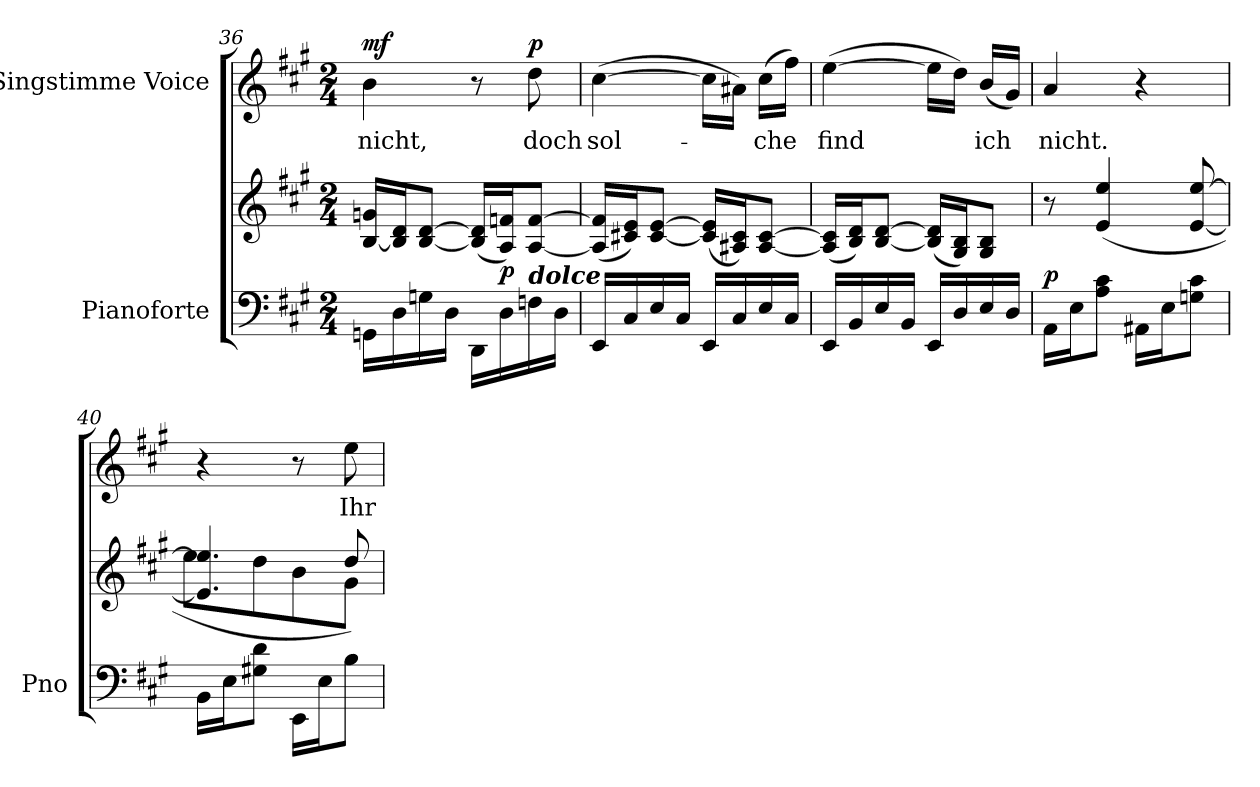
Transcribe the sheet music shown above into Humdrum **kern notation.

**kern	**kern	**dynam	**kern	**text	**dynam
*part2	*part2	*part2	*part1	*part1	*part1
*staff3	*staff2	*staff2/3	*staff1	*staff1	*staff1
*I"Pianoforte	*	*	*I"Singstimme Voice	*	*
*I'Pno	*	*	*	*	*
*clefF4	*clefG2	*	*clefG2	*	*
*k[f#c#g#]	*k[f#c#g#]	*	*k[f#c#g#]	*	*
*M2/4	*M2/4	*	*M2/4	*	*
=36	=36	=36	=36	=36	=36
!	!	!	!	!LO:LY:b	!LO:DY:a
16GGn\LL	[16B/ 16gn/LL	.	4b\	nicht,	mf
16D\	16B/] 16d/J	.	.	.	.
16Gn\	[8B/ [8d/J	.	.	.	.
16D\JJ	.	.	.	.	.
16DD\LL	(<16B/] 16d/]LL	.	8r	.	.
!	!	!LO:DY:a=2	!	!	!
16D\	16A/ 16fn/J)	p	.	.	.
!LO:TX:a:Bi:t=dolce	!	!	!	!	!
!	!	!	!	!LO:LY:b	!LO:DY:a
16Fn\	[8A/ [8f/J	.	8dd\	doch	p
16D\JJ	.	.	.	.	.
!!LO:LB:g=z
=37	=37	=37	=37	=37	=37
!	!	!	!	!LO:LY:b	!
16EE/LL	(<16A/] 16fn/]LL	.	(>[4cc#\	sol-	.
16C#/	16c#X/ 16e/J)	.	.	.	.
16E/	[8c#/ [8e/J	.	.	.	.
16C#/JJ	.	.	.	.	.
16EE/LL	(<16c#/] 16e/]LL	.	16cc#\LL]	.	.
16C#/	16A#X/ 16c#/J)	.	16a#X\JJ)	.	.
!	!	!	!	!LO:LY:b	!
16E/	[8A#/ [8c#/J	.	(>16cc#\LL	-che	.
16C#/JJ	.	.	16ff#\JJ)	.	.
=38	=38	=38	=38	=38	=38
!	!	!	!	!LO:LY:b	!
16EE/LL	(<16A#/] 16c#/]LL	.	(>[4ee\	find	.
16BB/	16B/ 16d/J)	.	.	.	.
16E/	[8B/ [8d/J	.	.	.	.
16BB/JJ	.	.	.	.	.
16EE/LL	(<16B/] 16d/]LL	.	16ee\LL]	.	.
16D/	16G#/ 16B/J)	.	16dd\JJ)	.	.
!	!	!	!	!LO:LY:b	!
16E/	8G#/ 8B/J	.	(<16b/LL	ich	.
16D/JJ	.	.	16g#/JJ)	.	.
=39	=39	=39	=39	=39	=39
!	!	!LO:DY:a=2	!	!LO:LY:b	!
16AA\LL	8r	p	4a/	nicht.	.
16E\J	.	.	.	.	.
8A\ 8c#\J	(>4e/ 4ee/	.	.	.	.
16AA#X\LL	.	.	4r	.	.
16E\J	.	.	.	.	.
8Gn\ 8c#\J	[8e/ [8ee/	.	.	.	.
=40	=40	=40	=40	=40	=40
*	*^	*	*	*	*
16BB\LL	4.e/] 4.ee/]	8ee\L	.	4r	.	.
16E\J	.	.	.	.	.	.
8G#X\ 8d\J	.	8dd\	.	.	.	.
16EE\LL	.	8b\	.	8r	.	.
16E\J	.	.	.	.	.	.
!	!	!	!	!	!LO:LY:b	!
8B\J	8dd/)	8g#\J	.	8ee\	Ihr	.
*	*v	*v	*	*	*	*
=	=	=	=	=	=
*-	*-	*-	*-	*-	*-
